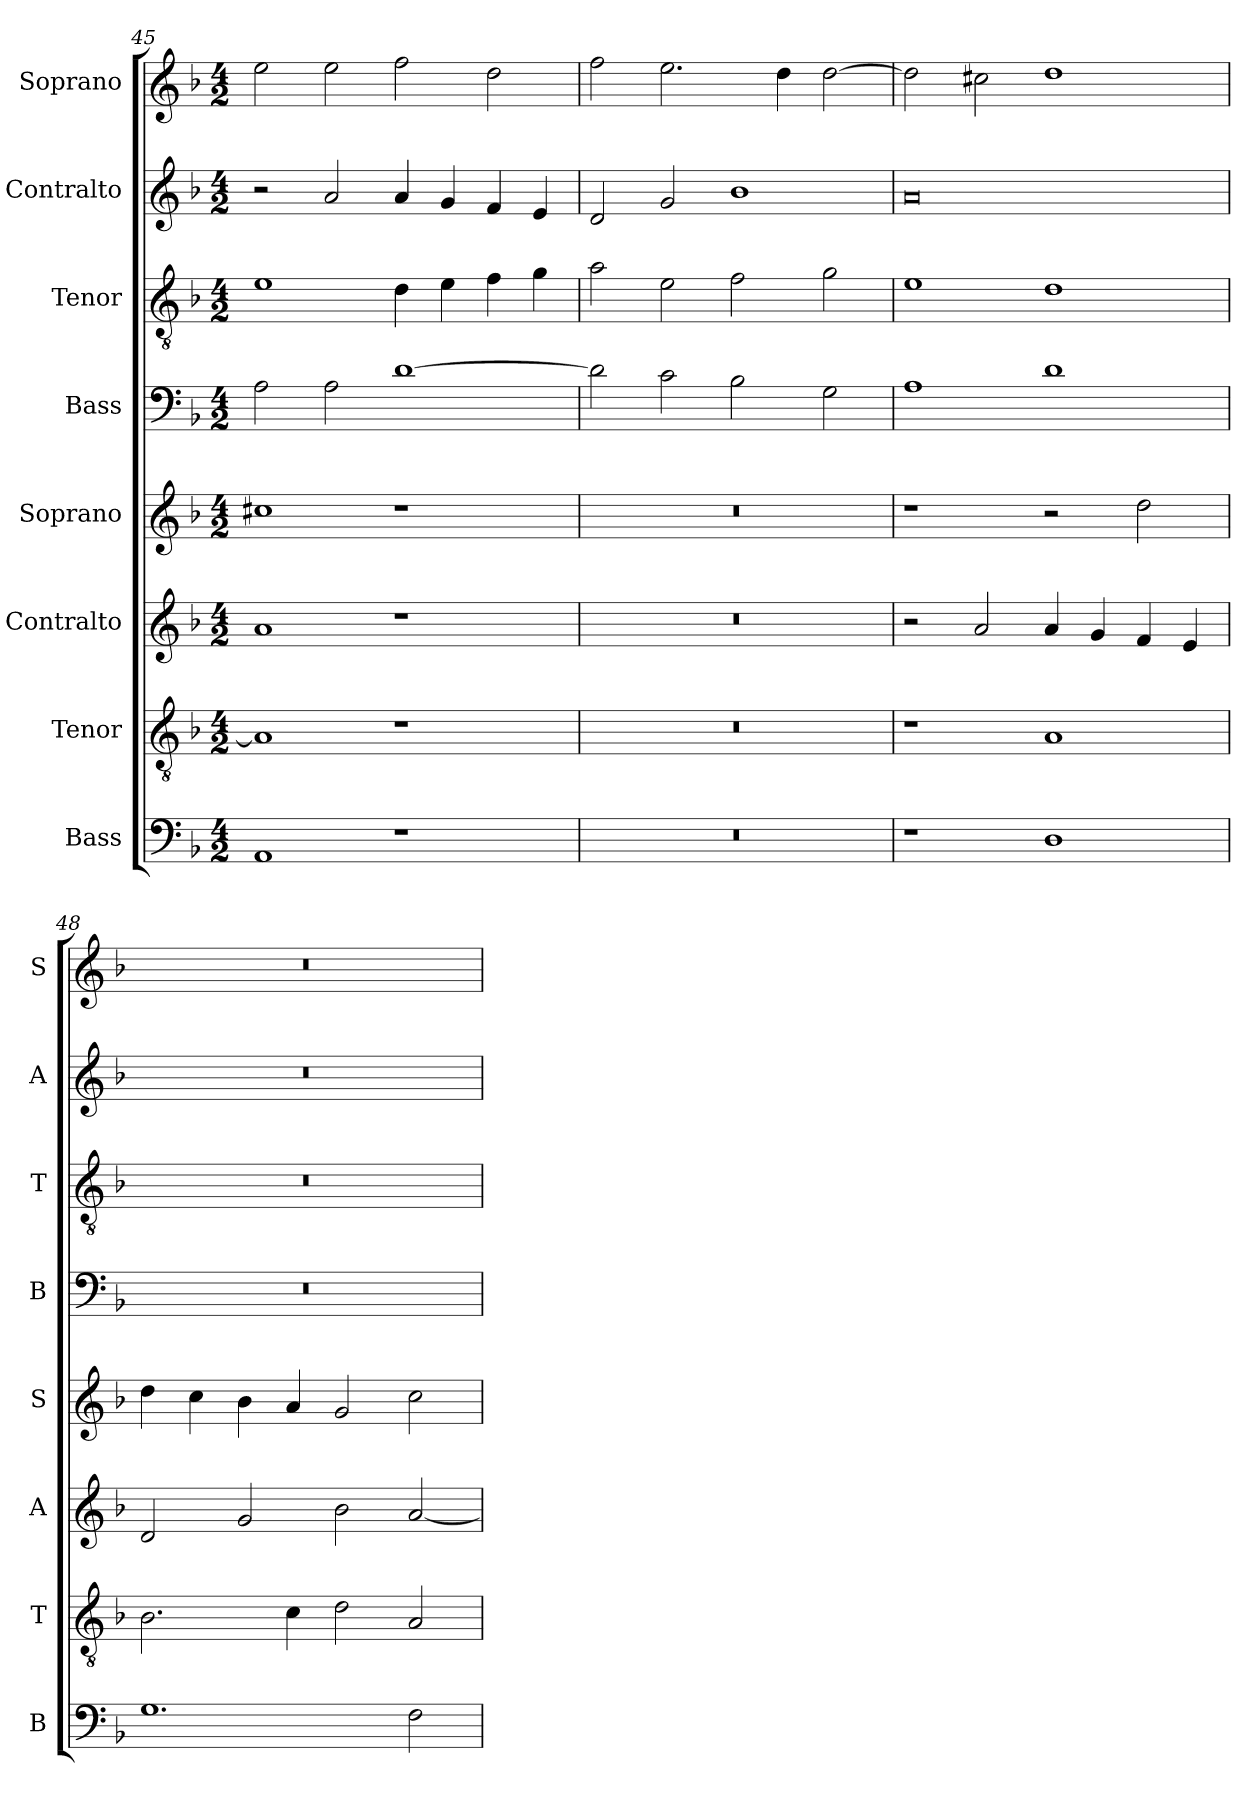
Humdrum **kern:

**kern	**kern	**kern	**kern	**kern	**kern	**kern	**kern
*part8	*part7	*part6	*part5	*part4	*part3	*part2	*part1
*staff8	*staff7	*staff6	*staff5	*staff4	*staff3	*staff2	*staff1
*I"Bass	*I"Tenor	*I"Contralto	*I"Soprano	*I"Bass	*I"Tenor	*I"Contralto	*I"Soprano
*I'B	*I'T	*I'A	*I'S	*I'B	*I'T	*I'A	*I'S
*clefF4	*clefGv2	*clefG2	*clefG2	*clefF4	*clefGv2	*clefG2	*clefG2
*k[b-]	*k[b-]	*k[b-]	*k[b-]	*k[b-]	*k[b-]	*k[b-]	*k[b-]
*G:dor	*G:dor	*G:dor	*G:dor	*G:dor	*G:dor	*G:dor	*G:dor
*M4/2	*M4/2	*M4/2	*M4/2	*M4/2	*M4/2	*M4/2	*M4/2
=45	=45	=45	=45	=45	=45	=45	=45
1AA	1A]	1a	1cc#X	2A	1e	2r	2ee
.	.	.	.	2A	.	2a	2ee
1r	1r	1r	1r	[1d	4d	4a	2ff
.	.	.	.	.	4e	4g	.
.	.	.	.	.	4f	4f	2dd
.	.	.	.	.	4g	4e	.
=46	=46	=46	=46	=46	=46	=46	=46
0r	0r	0r	0r	2d]	2a	2d	2ff
.	.	.	.	2c	2e	2g	2.ee
.	.	.	.	2B-	2f	1b-	.
.	.	.	.	.	.	.	4dd
.	.	.	.	2G	2g	.	[2dd
=47	=47	=47	=47	=47	=47	=47	=47
1r	1r	2r	1r	1A	1e	0a	2dd]
.	.	2a	.	.	.	.	2cc#X
1D	1A	4a	2r	1d	1d	.	1dd
.	.	4g	.	.	.	.	.
.	.	4f	2dd	.	.	.	.
.	.	4e	.	.	.	.	.
=48	=48	=48	=48	=48	=48	=48	=48
1.G	2.B-	2d	4dd	0r	0r	0r	0r
.	.	.	4cc	.	.	.	.
.	.	2g	4b-	.	.	.	.
.	4c	.	4a	.	.	.	.
.	2d	2b-	2g	.	.	.	.
2F	2A	[2a	2cc	.	.	.	.
=	=	=	=	=	=	=	=
*-	*-	*-	*-	*-	*-	*-	*-
